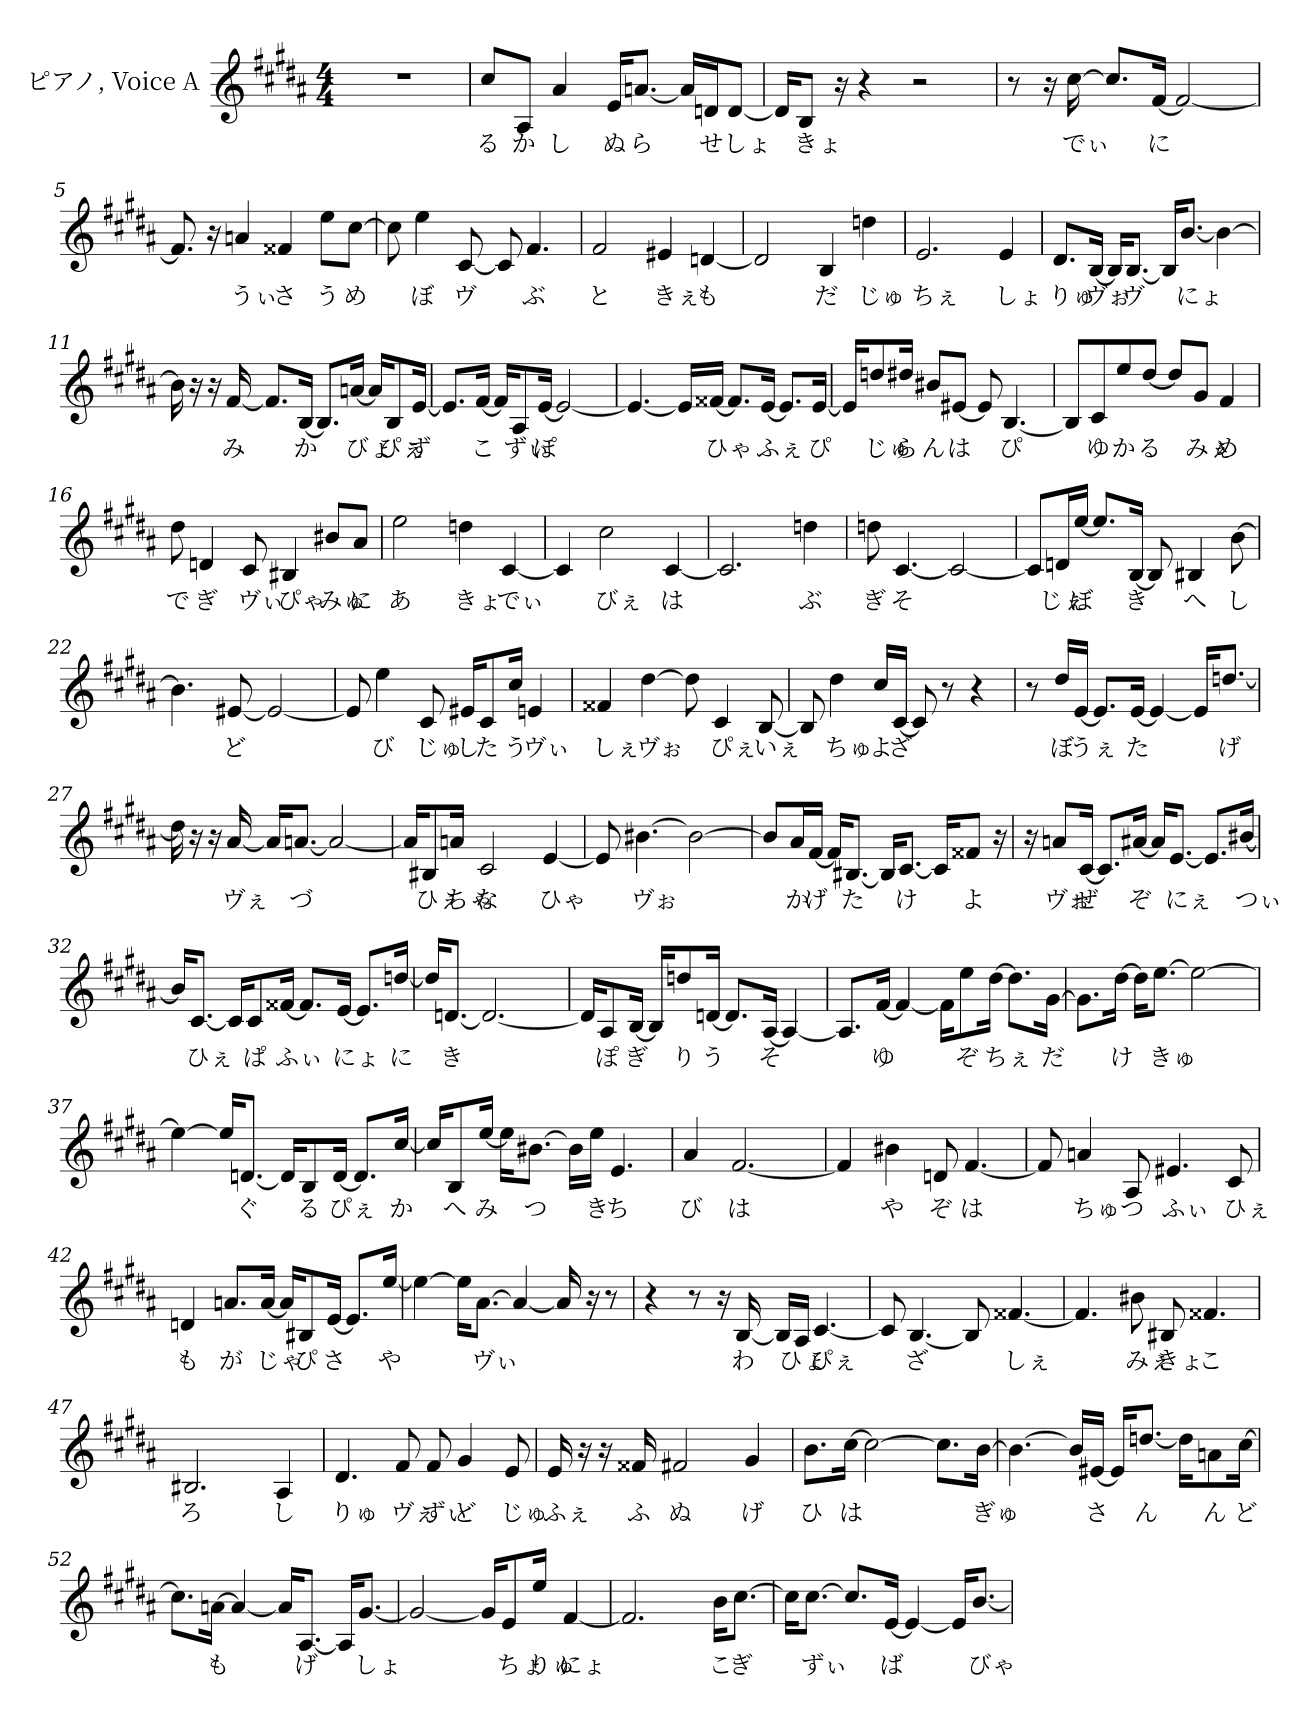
**kern	**text
*part1	*part1
*staff1	*staff1
*I"ピアノ, Voice A	*
*clefG2	*
*k[f#c#g#d#a#]	*
*M4/4	*
*MM120	*
=1	=1
1r	.
=2	=2
!	!LO:LY:b
8cc#/L	る
!	!LO:LY:b
8A#/J	か
!	!LO:LY:b
4a#/	し
!	!LO:LY:b
16e/KL	ぬ
!	!LO:LY:b
[8.an/J	ら
16a/LL]	.
!	!LO:LY:b
16dn/J	せ
!	!LO:LY:b
[8d/J	しょ
=3	=3
16d/KL]	.
!	!LO:LY:b
8B/J	きょ
16r	.
4r	.
2r	.
=4	=4
8r	.
16r	.
!	!LO:LY:b
[16cc#\	でぃ
8.cc#/L]	.
!	!LO:LY:b
[16f#/Jk	に
2f#/_	.
=5	=5
8.f#/]	.
16r	.
!	!LO:LY:b
4an/	うぃ
!	!LO:LY:b
4f##X/	さ
!	!LO:LY:b
8ee\L	う
!	!LO:LY:b
[8cc#\J	め
=6	=6
8cc#\]	.
!	!LO:LY:b
4ee\	ぼ
!	!LO:LY:b
[8c#/	ヴ
8c#/]	.
!	!LO:LY:b
4.f#/	ぶ
!!LO:LB:g=z
=7	=7
!	!LO:LY:b
2f#/	と
!	!LO:LY:b
4e#X/	きぇ
!	!LO:LY:b
[4dn/	も
=8	=8
2d/]	.
!	!LO:LY:b
4B/	だ
!	!LO:LY:b
4ddn\	じゅ
=9	=9
!	!LO:LY:b
2.e/	ちぇ
!	!LO:LY:b
4e/	しょ
=10	=10
!	!LO:LY:b
8.d#/L	りゅ
!	!LO:LY:b
[16B/Jk	ヴぉ
16B/KL]	.
!	!LO:LY:b
[8.B/J	ヴ
16B/KL]	.
!	!LO:LY:b
[8.b/J	にょ
4b\_	.
=11	=11
16b\]	.
16r	.
16r	.
!	!LO:LY:b
[16f#/	み
8.f#/L]	.
!	!LO:LY:b
[16B/Jk	か
8.B/L]	.
!	!LO:LY:b
[16an/Jk	びょ
16a/KL]	.
!	!LO:LY:b
8B/	ぴぇ
!	!LO:LY:b
[16e/Jk	ず
!!LO:LB:g=z
=12	=12
8.e/L]	.
!	!LO:LY:b
[16f#/Jk	こ
16f#/KL]	.
!	!LO:LY:b
8A#/	ずぃ
!	!LO:LY:b
[16e/Jk	ぽ
2e/_	.
=13	=13
4.e/_	.
16e/LL]	.
!	!LO:LY:b
[16f##X/JJ	ひゃ
8.f##/L]	.
!	!LO:LY:b
[16e/Jk	ふぇ
8.e/L]	.
!	!LO:LY:b
[16e/Jk	ぴ
=14	=14
16e/KL]	.
!	!LO:LY:b
8ddn/	じゅ
!	!LO:LY:b
16dd#X/Jk	ら
!	!LO:LY:b
8b#X/L	ん
!	!LO:LY:b
[8e#X/J	は
8e#/]	.
!	!LO:LY:b
[4.B/	ぴ
=15	=15
8B/L]	.
!	!LO:LY:b
8c#/	ゆ
!	!LO:LY:b
8ee/	か
!	!LO:LY:b
[8dd#/J	る
8dd#/L]	.
!	!LO:LY:b
8g#/J	みぇ
!	!LO:LY:b
4f#/	め
!!LO:LB:g=z
=16	=16
!	!LO:LY:b
8dd#\	で
!	!LO:LY:b
4dn/	ぎ
!	!LO:LY:b
8c#/	ヴぃ
!	!LO:LY:b
4B#X/	ぴゃ
!	!LO:LY:b
8b#X/L	みゅ
!	!LO:LY:b
8a#/J	に
=17	=17
!	!LO:LY:b
2ee\	あ
!	!LO:LY:b
4ddn\	きょ
!	!LO:LY:b
[4c#/	でぃ
=18	=18
4c#/]	.
!	!LO:LY:b
2cc#\	びぇ
!	!LO:LY:b
[4c#/	は
=19	=19
2.c#/]	.
!	!LO:LY:b
4ddn\	ぶ
=20	=20
!	!LO:LY:b
8ddn\	ぎ
!	!LO:LY:b
[4.c#/	そ
2c#/_	.
=21	=21
8c#/L]	.
!	!LO:LY:b
16dn/L	じぇ
!	!LO:LY:b
[16ee/JJ	ぼ
8.ee/L]	.
!	!LO:LY:b
[16B/Jk	き
8B/]	.
!	!LO:LY:b
4B#X/	へ
!	!LO:LY:b
[8b\	し
!!LO:LB:g=z
=22	=22
4.b\]	.
!	!LO:LY:b
[8e#X/	ど
2e#/_	.
=23	=23
8e#/]	.
!	!LO:LY:b
4ee\	び
!	!LO:LY:b
8c#/	じゅ
!	!LO:LY:b
16e#X/KL	し
!	!LO:LY:b
8c#/	た
!	!LO:LY:b
16cc#/Jk	う
!	!LO:LY:b
4en/	ヴぃ
=24	=24
!	!LO:LY:b
4f##X/	しぇ
!	!LO:LY:b
[4dd#\	ヴぉ
8dd#\]	.
!	!LO:LY:b
4c#/	ぴぇ
!	!LO:LY:b
[8B/	いぇ
=25	=25
8B/]	.
!	!LO:LY:b
4dd#\	ちゅ
!	!LO:LY:b
16cc#/LL	よ
!	!LO:LY:b
[16c#/JJ	ざ
8c#/]	.
8r	.
4r	.
=26	=26
8r	.
!	!LO:LY:b
16dd#/LL	ぼ
!	!LO:LY:b
[16e/JJ	うぇ
8.e/L]	.
!	!LO:LY:b
[16e/Jk	た
4e/_	.
16e/KL]	.
!	!LO:LY:b
[8.ddn/J	げ
!!LO:LB:g=z
=27	=27
16dd\]	.
16r	.
16r	.
!	!LO:LY:b
[16a#/	ヴぇ
16a#/KL]	.
!	!LO:LY:b
[8.an/J	づ
2a/_	.
=28	=28
16a/KL]	.
!	!LO:LY:b
8B#X/	ひぇ
!	!LO:LY:b
16an/Jk	ちゃ
!	!LO:LY:b
2c#/	な
!	!LO:LY:b
[4e/	ひゃ
=29	=29
8e/]	.
!	!LO:LY:b
[4.b#X\	ヴぉ
2b#\_	.
=30	=30
8b#/L]	.
!	!LO:LY:b
16a#/L	か
!	!LO:LY:b
[16f#/JJ	げ
16f#/KL]	.
!	!LO:LY:b
[8.B#X/J	た
16B#/KL]	.
!	!LO:LY:b
[8.c#/J	け
16c#/KL]	.
!	!LO:LY:b
8f##X/J	よ
16r	.
!!LO:LB:g=z
=31	=31
16r	.
!	!LO:LY:b
8an/L	ヴぉ
!	!LO:LY:b
[16c#/Jk	ぜ
8.c#/L]	.
!	!LO:LY:b
[16a#X/Jk	ぞ
16a#/KL]	.
!	!LO:LY:b
[8.e/J	にぇ
8.e/L]	.
!	!LO:LY:b
[16b#X/Jk	つぃ
=32	=32
16b#/KL]	.
!	!LO:LY:b
[8.c#/J	ひぇ
16c#/KL]	.
!	!LO:LY:b
8c#/	ぱ
!	!LO:LY:b
[16f##X/Jk	ふぃ
8.f##/L]	.
!	!LO:LY:b
[16e/Jk	にょ
8.e/L]	.
!	!LO:LY:b
[16ddn/Jk	に
=33	=33
16dd/KL]	.
!	!LO:LY:b
[8.dn/J	き
2.d/_	.
=34	=34
16d/KL]	.
!	!LO:LY:b
8A#/	ぽ
!	!LO:LY:b
[16B/Jk	ぎ
16B/KL]	.
!	!LO:LY:b
8ddn/	り
!	!LO:LY:b
[16dn/Jk	う
8.d/L]	.
!	!LO:LY:b
[16A#/Jk	そ
4A#/_	.
!!LO:LB:g=z
=35	=35
8.A#/L]	.
!	!LO:LY:b
[16f#/Jk	ゆ
4f#/_	.
16f#\KL]	.
!	!LO:LY:b
8ee\	ぞ
!	!LO:LY:b
[16dd#\Jk	ちぇ
8.dd#\L]	.
!	!LO:LY:b
[16g#\Jk	だ
=36	=36
8.g#\L]	.
!	!LO:LY:b
[16dd#\Jk	け
16dd#\KL]	.
!	!LO:LY:b
[8.ee\J	きゅ
2ee\_	.
=37	=37
4ee\_	.
16ee/KL]	.
!	!LO:LY:b
[8.dn/J	ぐ
16d/KL]	.
!	!LO:LY:b
8B/	る
!	!LO:LY:b
[16d/Jk	ぴぇ
8.d/L]	.
!	!LO:LY:b
[16cc#/Jk	か
=38	=38
16cc#/KL]	.
!	!LO:LY:b
8B/	へ
!	!LO:LY:b
[16ee/Jk	み
16ee\KL]	.
!	!LO:LY:b
[8.b#X\J	つ
16b#\LL]	.
!	!LO:LY:b
16ee\JJ	き
!	!LO:LY:b
4.e/	ち
=39	=39
!	!LO:LY:b
4a#/	び
!	!LO:LY:b
[2.f#/	は
!!LO:LB:g=z
=40	=40
4f#/]	.
!	!LO:LY:b
4b#X\	や
!	!LO:LY:b
8dn/	ぞ
!	!LO:LY:b
[4.f#/	は
=41	=41
8f#/]	.
!	!LO:LY:b
4an/	ちゅ
!	!LO:LY:b
8A#/	つ
!	!LO:LY:b
4.e#X/	ふぃ
!	!LO:LY:b
8c#/	ひぇ
=42	=42
!	!LO:LY:b
4dn/	も
!	!LO:LY:b
8.an/L	が
!	!LO:LY:b
[16a/Jk	じゃ
16a/KL]	.
!	!LO:LY:b
8B#X/	ぴ
!	!LO:LY:b
[16e/Jk	さ
8.e/L]	.
!	!LO:LY:b
[16ee/Jk	や
=43	=43
4ee\_	.
16ee\KL]	.
!	!LO:LY:b
[8.a#\J	ヴぃ
4a#/_	.
16a#/]	.
16r	.
8r	.
!!LO:LB:g=z
=44	=44
4r	.
8r	.
16r	.
!	!LO:LY:b
[16B/	わ
16B/LL]	.
!	!LO:LY:b
16A#/JJ	ひょ
!	!LO:LY:b
[4.c#/	ぴぇ
=45	=45
8c#/]	.
!	!LO:LY:b
[4.B/	ざ
8B/]	.
!	!LO:LY:b
[4.f##X/	しぇ
=46	=46
4.f##/]	.
!	!LO:LY:b
8b#X\	みぇ
!	!LO:LY:b
8B#X/	きょ
!	!LO:LY:b
4.f##X/	こ
=47	=47
!	!LO:LY:b
2.B#X/	ろ
!	!LO:LY:b
4A#/	し
=48	=48
!	!LO:LY:b
4.d#/	りゅ
!	!LO:LY:b
8f#/	ヴぇ
!	!LO:LY:b
8f#/	ずぃ
!	!LO:LY:b
4g#/	ど
!	!LO:LY:b
8e/	じゅ
!!LO:PB:g=z
=49	=49
!	!LO:LY:b
16e/	ふぇ
16r	.
16r	.
!	!LO:LY:b
16f##X/	ふ
!	!LO:LY:b
2f#X/	ぬ
!	!LO:LY:b
4g#/	げ
=50	=50
!	!LO:LY:b
8.b\L	ひ
!	!LO:LY:b
[16cc#\Jk	は
2cc#\_	.
8.cc#\L]	.
!	!LO:LY:b
[16b\Jk	ぎゅ
=51	=51
4.b\_	.
16b/LL]	.
!	!LO:LY:b
[16e#X/JJ	さ
16e#/KL]	.
!	!LO:LY:b
[8.ddn/J	ん
16dd\KL]	.
!	!LO:LY:b
8an\	ん
!	!LO:LY:b
[16cc#\Jk	ど
=52	=52
8.cc#\L]	.
!	!LO:LY:b
[16an\Jk	も
4a/_	.
16a/KL]	.
!	!LO:LY:b
[8.A#/J	げ
16A#/KL]	.
!	!LO:LY:b
[8.g#/J	しょ
=53	=53
2g#/_	.
16g#/KL]	.
!	!LO:LY:b
8e/	ちょ
!	!LO:LY:b
16ee/Jk	りゅ
!	!LO:LY:b
[4f#/	にょ
!!LO:LB:g=z
=54	=54
2.f#/]	.
!	!LO:LY:b
16b\KL	こ
!	!LO:LY:b
[8.cc#\J	ぎ
=55	=55
16cc#\KL]	.
!	!LO:LY:b
[8.cc#\J	ずぃ
8.cc#/L]	.
!	!LO:LY:b
[16e/Jk	ば
4e/_	.
16e/KL]	.
!	!LO:LY:b
[8.b/J	びゃ
=	=
*-	*-
